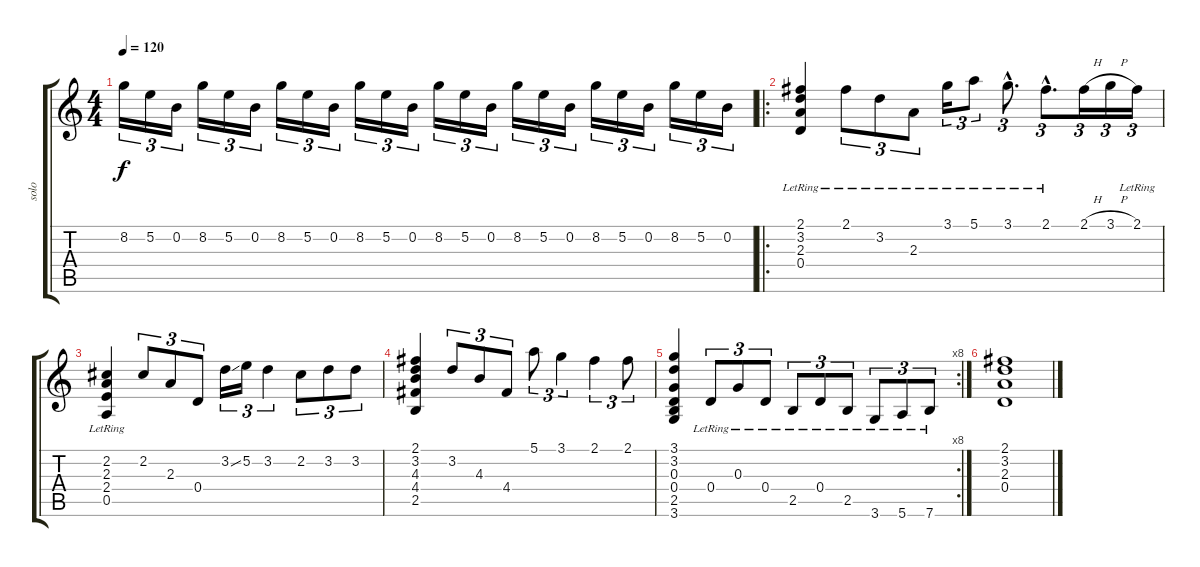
\track ("solo" "solo") {instrument acousticguitarsteel}
\staff {score tabs}
\tuning (E4 B3 G3 D3 A2 E2) {hide}
\ts (4 4)
\tempo 120
\clef g2
\ks c
8.2.16{tu (3 2) dy f} 5.2.16{tu (3 2)} 0.2.16{tu (3 2)} 8.2.16{tu (3 2)} 5.2.16{tu (3 2)} 0.2.16{tu (3 2)} 8.2.16{tu (3 2)} 5.2.16{tu (3 2)} 0.2.16{tu (3 2)} 8.2.16{tu (3 2)} 5.2.16{tu (3 2)} 0.2.16{tu (3 2)} 8.2.16{tu (3 2)} 5.2.16{tu (3 2)} 0.2.16{tu (3 2)} 8.2.16{tu (3 2)} 5.2.16{tu (3 2)} 0.2.16{tu (3 2)} 8.2.16{tu (3 2)} 5.2.16{tu (3 2)} 0.2.16{tu (3 2)} 8.2.16{tu (3 2)} 5.2.16{tu (3 2)} 0.2.16{tu (3 2)} |
\ro
(2.1{lr} 3.2{lr} 2.3{lr} 0.4{lr}).4{instrument distortionguitar} 2.1{lr}.8{tu (3 2)} 3.2{lr}.8{tu (3 2)} 2.3{lr}.8{tu (3 2)} 3.1{lr}.16{tu (3 2)} 5.1{lr}.8{tu (3 2)} 3.1{hac lr}.8{d tu (3 2)} 2.1{hac lr}.8{d tu (3 2)} 2.1{h}.16{tu (3 2)} 3.1{h}.16{tu (3 2)} 2.1{lr}.16{tu (3 2)} |
(2.2{lr} 2.3{lr} 2.4{lr} 0.5{lr}).4 2.2.8{tu (3 2)} 2.3.8{tu (3 2)} 0.4.8{tu (3 2)} 3.2{ss}.16{tu (3 2)} 5.2.16{tu (3 2)} 3.2.4{tu (3 2)} 2.2.8{tu (3 2)} 3.2.8{tu (3 2)} 3.2.8{tu (3 2)} |
(2.1 3.2 4.3 4.4 2.5).4 3.2.8{tu (3 2)} 4.3.8{tu (3 2)} 4.4.8{tu (3 2)} 5.1.8{tu (3 2)} 3.1.4{tu (3 2)} 2.1.4{tu (3 2)} 2.1.8{tu (3 2)} |
\rc 8
(3.1 3.2 0.3 0.4 2.5 3.6).4 0.4{lr}.8{tu (3 2)} 0.3{lr}.8{tu (3 2)} 0.4{lr}.8{tu (3 2)} 2.5{lr}.8{tu (3 2)} 0.4{lr}.8{tu (3 2)} 2.5{lr}.8{tu (3 2)} 3.6{lr}.8{tu (3 2)} 5.6{lr}.8{tu (3 2)} 7.6{lr}.8{tu (3 2)} |
(2.1 3.2 2.3 0.4).1
